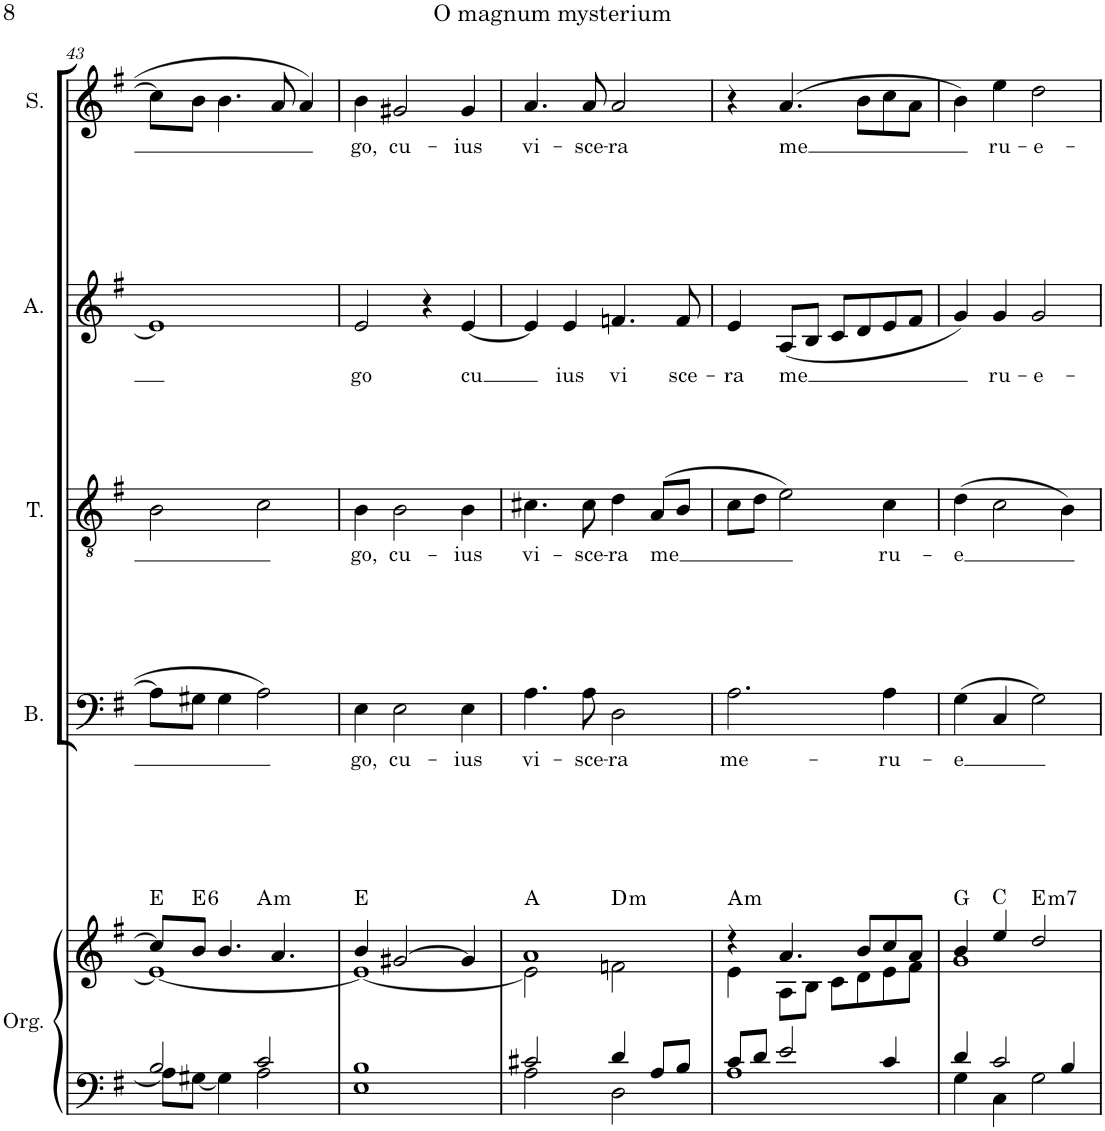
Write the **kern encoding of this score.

**kern	**kern	**harte	**kern	**text	**kern	**text	**kern	**text	**kern	**text
*part5	*part5	*part5	*part4	*part4	*part3	*part3	*part2	*part2	*part1	*part1
*staff6	*staff5	*	*staff4	*staff4	*staff3	*staff3	*staff2	*staff2	*staff1	*staff1
*I"Órgano	*	*	*I"Bajo	*	*I"Tenor	*	*I"Alto	*	*I"Soprano	*
*	*	*	*I'B.	*	*I'T.	*	*I'A.	*	*I'S.	*
!!LO:PB:g=z
*clefF4	*clefG2	*	*clefF4	*	*clefGv2	*	*clefG2	*	*clefG2	*
*k[f#]	*k[f#]	*	*k[f#]	*	*k[f#]	*	*k[f#]	*	*k[f#]	*
*M2/2	*M2/2	*	*M2/2	*	*M2/2	*	*M2/2	*	*M2/2	*
*met(c|)	*met(c|)	*	*met(c|)	*	*met(c|)	*	*met(c|)	*	*met(c|)	*
=43	=43	=43	=43	=43	=43	=43	=43	=43	=43	=43
*^	*^	*	*	*	*	*	*	*	*	*
*	*	*	*^	*	*	*	*	*	*	*	*	*
2B/	8A\L]	8cc/L]	1e_	2ryy	E:maj	8A\L]	.	2B\	.	1e]	.	8cc\L]	.
!	!	!	!	!	!LO:H:kt=6	!	!	!	!	!	!	!	!
.	[8G#X\J	8b/J	.	.	E:maj6	8G#X\J	.	.	.	.	.	8b\J	.
.	4G#\]	4.b/	.	.	.	4G#\	.	.	.	.	.	4.b\	.
!	!	!	!	!	!LO:H:kt=m	!	!	!	!	!	!	!	!
2c/	2A\	.	.	2ryy	A:min	2A\	.	2c\	.	.	.	.	.
.	.	4.a/	.	.	.	.	.	.	.	.	.	8a/	.
.	.	.	.	.	.	.	.	.	.	.	.	4a/	.
=44	=44	=44	=44	=44	=44	=44	=44	=44	=44	=44	=44	=44	=44
!	!	!	!	!	!	!	!LO:LY:b	!	!LO:LY:b	!	!LO:LY:b	!	!LO:LY:b
*	*	*	*v	*v	*	*	*	*	*	*	*	*	*
1B	1E	4b/	1e_	E:maj	4E\	go,	4B\	go,	2e/	go	4b\	go,
!	!	!	!	!	!	!LO:LY:b	!	!LO:LY:b	!	!	!	!LO:LY:b
.	.	[2g#X/	.	.	2E\	cu-	2B\	cu-	.	.	2g#X/	cu-
.	.	.	.	.	.	.	.	.	4r	.	.	.
!	!	!	!	!	!	!LO:LY:b	!	!LO:LY:b	!	!LO:LY:b	!	!LO:LY:b
.	.	4g#/]	.	.	4E\	-ius	4B\	-ius	[4e/	cu	4g#/	-ius
=45	=45	=45	=45	=45	=45	=45	=45	=45	=45	=45	=45	=45
!	!	!	!	!	!	!LO:LY:b	!	!LO:LY:b	!	!	!	!LO:LY:b
2c#X/	2A\	1a	2e\]	A:maj	4.A\	vi-	4.c#X\	vi-	4e/]	.	4.a/	vi-
!	!	!	!	!	!	!	!	!	!	!LO:LY:b	!	!
.	.	.	.	.	.	.	.	.	4e/	ius	.	.
!	!	!	!	!	!	!LO:LY:b	!	!LO:LY:b	!	!	!	!LO:LY:b
.	.	.	.	.	8A\	-sce-	8c#\	-sce-	.	.	8a/	-sce-
!	!	!	!	!LO:H:kt=m	!	!LO:LY:b	!	!LO:LY:b	!	!LO:LY:b	!	!LO:LY:b
4d/	2D\	.	2fn\	D:min	2D\	-ra	4d\	-ra	4.fn/	vi	2a/	-ra
!	!	!	!	!	!	!	!	!LO:LY:b	!	!	!	!
8A/L	.	.	.	.	.	.	(8A/L	me	.	.	.	.
!	!	!	!	!	!	!	!	!	!	!LO:LY:b	!	!
8B/J	.	.	.	.	.	.	8B/J	.	8f/	sce-	.	.
=46	=46	=46	=46	=46	=46	=46	=46	=46	=46	=46	=46	=46
!	!	!	!	!LO:H:kt=m	!	!LO:LY:b	!	!	!	!LO:LY:b	!	!
8c/L	1A	4r	4e\	A:min	2.A\	me-	8c\L	.	4e/	-ra	4r	.
8d/J	.	.	.	.	.	.	8d\J	.	.	.	.	.
!	!	!	!	!	!	!	!	!	!	!LO:LY:b	!	!LO:LY:b
2e/	.	4.a/	8A\L	.	.	.	2e\)	.	(8A/L	me	(4.a/	me
.	.	.	8B\J	.	.	.	.	.	8B/J	.	.	.
.	.	.	8c\L	.	.	.	.	.	8c/L	.	.	.
.	.	8b/L	8d\	.	.	.	.	.	8d/	.	8b\L	.
!	!	!	!	!	!	!LO:LY:b	!	!LO:LY:b	!	!	!	!
4c/	.	8cc/	8e\	.	4A\	-ru-	4c\	ru-	8e/	.	8cc\	.
.	.	8a/J	8f#\J	.	.	.	.	.	8f#/J	.	8a\J	.
=47	=47	=47	=47	=47	=47	=47	=47	=47	=47	=47	=47	=47
!	!	!	!	!	!	!LO:LY:b	!	!LO:LY:b	!	!	!	!
4d/	4G\	4b/	1g	G:maj	(4G\	-e	(4d\	-e	4g/)	.	4b\)	.
!	!	!	!	!	!	!	!	!	!	!LO:LY:b	!	!LO:LY:b
2c/	4C\	4ee/	.	C:maj	4C/	.	2c\	.	4g/	ru-	4ee\	ru-
!	!	!	!	!LO:H:kt=m7	!	!	!	!	!	!LO:LY:b	!	!LO:LY:b
.	2G\	2dd/	.	E:min7	2G\)	.	.	.	2g/	-e-	2dd\	-e-
4B/	.	.	.	.	.	.	4B\)	.	.	.	.	.
*v	*v	*	*	*	*	*	*	*	*	*	*	*
*	*v	*v	*	*	*	*	*	*	*	*	*
=	=	=	=	=	=	=	=	=	=	=
*-	*-	*-	*-	*-	*-	*-	*-	*-	*-	*-
